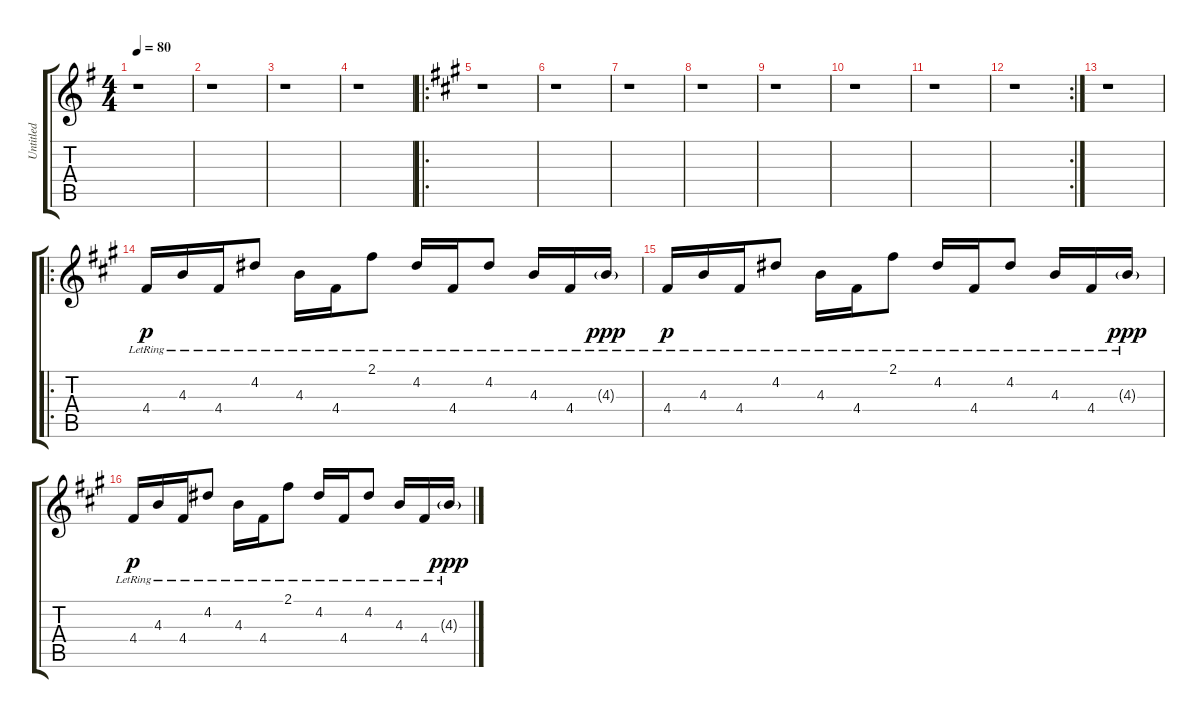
\track ("Untitled" "Untitled") {instrument acousticguitarsteel}
\staff {score tabs}
\tuning (E4 B3 G3 D3 A2 E2) {hide}
\ts (4 4)
\tempo 80
\clef g2
\ks g
r.1{dy f} |
r.1 |
r.1 |
r.1 |
\ro
\ks a
r.1 |
r.1 |
r.1 |
r.1 |
r.1 |
r.1 |
r.1 |
\rc 2
r.1 |
r.1 |
\ro
4.4{lr}.16{dy p} 4.3{lr}.16 4.4{lr}.16 4.2{lr}.8 4.3{lr}.16 4.4{lr}.16 2.1{lr}.8 4.2{lr}.16 4.4{lr}.16 4.2{lr}.8 4.3{lr}.16 4.4{lr}.16 4.3{g lr}.16{dy ppp} |
4.4{lr}.16{dy p} 4.3{lr}.16 4.4{lr}.16 4.2{lr}.8 4.3{lr}.16 4.4{lr}.16 2.1{lr}.8 4.2{lr}.16 4.4{lr}.16 4.2{lr}.8 4.3{lr}.16 4.4{lr}.16 4.3{g lr}.16{dy ppp} |
4.4{lr}.16{dy p} 4.3{lr}.16 4.4{lr}.16 4.2{lr}.8 4.3{lr}.16 4.4{lr}.16 2.1{lr}.8 4.2{lr}.16 4.4{lr}.16 4.2{lr}.8 4.3{lr}.16 4.4{lr}.16 4.3{g lr}.16{dy ppp}
